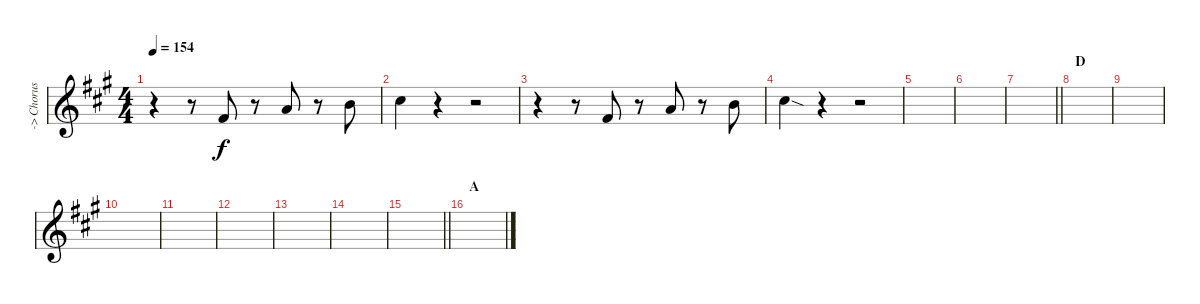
\track ("-> Chorus" "-> Chorus") {instrument brasssection}
\staff {score}
\tuning (E4 B3 G3 D3 A2 E2) {hide}
\ts (4 4)
\tempo 154
\clef g2
\ks a
r.4{dy f} r.8 2.1.8 r.8 5.1.8 r.8 7.1.8 |
9.1.4 r.4 r.2 |
r.4 r.8 2.1.8 r.8 5.1.8 r.8 7.1.8 |
9.1{sod}.4 r.4 r.2 |
|
|
\barLineRight lightlight
|
\section ("" "D")
|
|
|
|
|
|
|
\barLineRight lightlight
|
\section ("" "A")
